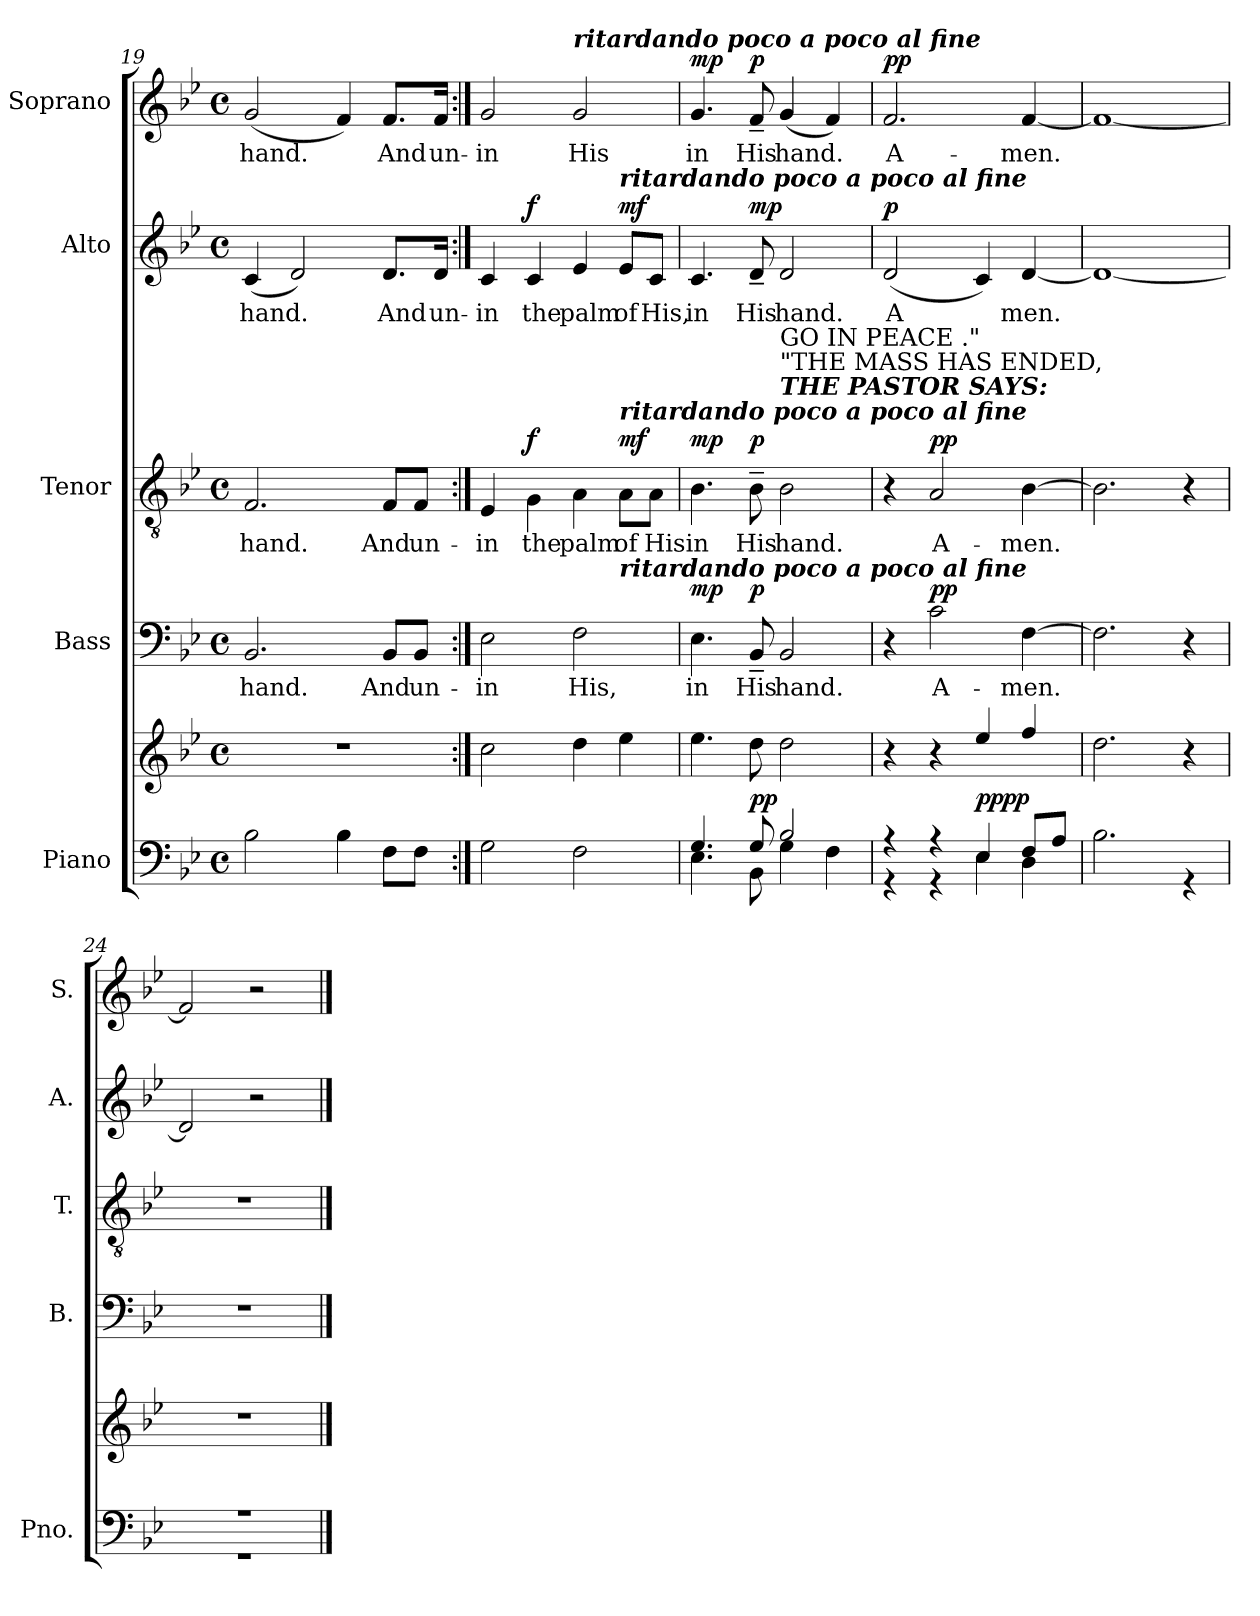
**kern	**kern	**dynam	**kern	**text	**dynam	**kern	**text	**dynam	**kern	**text	**dynam	**kern	**text	**dynam
*part5	*part5	*part5	*part4	*part4	*part4	*part3	*part3	*part3	*part2	*part2	*part2	*part1	*part1	*part1
*staff6	*staff5	*staff5/6	*staff4	*staff4	*staff4	*staff3	*staff3	*staff3	*staff2	*staff2	*staff2	*staff1	*staff1	*staff1
*I"Piano	*	*	*I"Bass	*	*	*I"Tenor	*	*	*I"Alto	*	*	*I"Soprano	*	*
*I'Pno.	*	*	*I'B.	*	*	*I'T.	*	*	*I'A.	*	*	*I'S.	*	*
*clefF4	*clefG2	*	*clefF4	*	*	*clefGv2	*	*	*clefG2	*	*	*clefG2	*	*
*k[b-e-]	*k[b-e-]	*	*k[b-e-]	*	*	*k[b-e-]	*	*	*k[b-e-]	*	*	*k[b-e-]	*	*
*M4/4	*M4/4	*	*M4/4	*	*	*M4/4	*	*	*M4/4	*	*	*M4/4	*	*
*met(c)	*met(c)	*	*met(c)	*	*	*met(c)	*	*	*met(c)	*	*	*met(c)	*	*
=19	=19	=19	=19	=19	=19	=19	=19	=19	=19	=19	=19	=19	=19	=19
!	!	!	!	!LO:LY:b	!	!	!LO:LY:b	!	!	!LO:LY:b	!	!	!LO:LY:b	!
2B-\	1r	.	2.BB-/	hand.	.	2.F/	hand.	.	(<4c/	hand.	.	(<2g/	hand.	.
.	.	.	.	.	.	.	.	.	2d/)	.	.	.	.	.
4B-\	.	.	.	.	.	.	.	.	.	.	.	4f/)	.	.
!	!	!	!	!LO:LY:b	!	!	!LO:LY:b	!	!	!LO:LY:b	!	!	!LO:LY:b	!
8F\L	.	.	8BB-/L	And	.	8F/L	And	.	8.d/L	And	.	8.f/L	And	.
!	!	!	!	!LO:LY:b	!	!	!LO:LY:b	!	!	!	!	!	!	!
8F\J	.	.	8BB-/J	un-	.	8F/J	un-	.	.	.	.	.	.	.
!	!	!	!	!	!	!	!	!	!	!LO:LY:b	!	!	!LO:LY:b	!
.	.	.	.	.	.	.	.	.	16d/Jk	un-	.	16f/Jk	un-	.
=20:|!	=20:|!	=20:|!	=20:|!	=20:|!	=20:|!	=20:|!	=20:|!	=20:|!	=20:|!	=20:|!	=20:|!	=20:|!	=20:|!	=20:|!
!	!	!	!	!LO:LY:b	!	!	!LO:LY:b	!	!	!LO:LY:b	!	!	!LO:LY:b	!
*	*	*	*^	*	*	*	*	*	*	*	*	*^	*	*
2G\	2cc\	.	2E-\	2.ryy	in	.	4E-/	in	.	4c/	in	.	2g/	2.ryy	in	.
!	!	!	!	!	!	!	!	!LO:LY:b	!LO:DY:a	!	!LO:LY:b	!LO:DY:a	!	!	!	!
.	.	.	.	.	.	.	4G\	the	f	4c/	the	f	.	.	.	.
!	!	!	!	!	!	!	!	!	!	!	!	!	!LO:TX:a:Bi:t=ritardando poco a poco al fine	!	!	!
!	!	!	!	!	!LO:LY:b	!	!	!LO:LY:b	!	!	!LO:LY:b	!	!	!	!LO:LY:b	!
2F\	4dd\	.	2F\	.	His,	.	4A\	palm	.	4e-/	palm	.	2g/	.	His	.
*	*	*	*	*	*	*	*	*	*	*	*	*	*MM45	*	*	*
!	!	!	!	!	!	!	!	!	!	!LO:TX:a:Bi:t=ritardando poco a poco al fine	!	!	!	!	!	!
!	!	!	!	!	!	!	!LO:TX:a:Bi:t=ritardando poco a poco al fine	!	!	!	!	!	!	!	!	!
!	!	!	!	!LO:TX:a:Bi:t=ritardando poco a poco al fine	!	!	!	!	!	!	!	!	!	!	!	!
!	!	!	!	!	!	!	!	!LO:LY:b	!LO:DY:a	!	!LO:LY:b	!LO:DY:a	!	!	!	!
.	4ee-\	.	.	4ryy	.	.	8A\L	of	mf	8e-/L	of	mf	.	4ryy	.	.
!	!	!	!	!	!	!	!	!LO:LY:b	!	!	!LO:LY:b	!	!	!	!	!
.	.	.	.	.	.	.	8A\J	His	.	8c/J	His,	.	.	.	.	.
=21	=21	=21	=21	=21	=21	=21	=21	=21	=21	=21	=21	=21	=21	=21	=21	=21
*^	*	*	*	*	*	*	*	*	*	*	*	*	*	*	*	*
!	!	!	!LO:DY:a=2	!	!	!LO:LY:b	!	!	!LO:LY:b	!	!	!LO:LY:b	!	!	!	!LO:LY:b	!
!	!	!	!LO:DY:n=1:a	!	!	!	!LO:DY:a	!	!	!LO:DY:a	!	!	!	!	!	!	!LO:DY:a
*	*	*	*	*v	*v	*	*	*	*	*	*	*	*	*v	*v	*	*
4.G/	4.E-\	4.ee-\	mp mp	4.E-\	in	mp	4.B-\	in	mp	4.c/	in	.	4.g/	in	mp
*	*	*	*	*	*	*	*	*	*	*	*	*	*MM35	*	*
!	!	!	!LO:DY:n=2:a=2	!	!LO:LY:b	!	!	!LO:LY:b	!	!	!LO:LY:b	!	!	!LO:LY:b	!
!	!	!	!LO:DY:n=3:a	!	!	!LO:DY:a	!	!	!LO:DY:a	!	!	!LO:DY:a	!	!	!LO:DY:a
8G/	8BB-\	8dd\	p p	8BB-~/	His	p	8B-~\	His	p	8d~/	His	mp	8f~/	His	p
!	!	!	!	!	!	!	!LO:TX:a:Bi:t=THE PASTOR SAYS&colon;	!	!	!	!	!	!	!	!
!	!	!	!	!	!	!	!LO:TX:a:t="THE MASS HAS ENDED,	!	!	!	!	!	!	!	!
!	!	!	!	!	!	!	!LO:TX:a:t=GO IN PEACE ."	!	!	!	!	!	!	!	!
!	!	!	!	!	!LO:LY:b	!	!	!LO:LY:b	!	!	!LO:LY:b	!	!	!LO:LY:b	!
2B-/	4G\	2dd\	.	2BB-/	hand.	.	2B-\	-hand.	.	2d/	hand.	.	(<4g/	hand.	.
.	4F\	.	.	.	.	.	.	.	.	.	.	.	4f/)	.	.
=22	=22	=22	=22	=22	=22	=22	=22	=22	=22	=22	=22	=22	=22	=22	=22
*	*	*^	*	*	*	*	*	*	*	*	*	*	*	*	*
!	!	!	!	!	!	!	!	!	!	!	!	!LO:LY:b	!LO:DY:a	!	!LO:LY:b	!LO:DY:a
4r	4r	2ryy	4r	.	4r	.	.	4r	.	.	(<2d/	A	p	2.f/	A-	pp
!	!	!	!	!	!	!LO:LY:b	!LO:DY:a	!	!LO:LY:b	!LO:DY:a	!	!	!	!	!	!
4r	4r	.	4r	.	2c\	A-	pp	2A/	A-	pp	.	.	.	.	.	.
!	!	!	!	!LO:DY:a=2	!	!	!	!	!	!	!	!	!	!	!	!
!	!	!	!	!LO:DY:n=1:a	!	!	!	!	!	!	!	!	!	!	!	!
4E-/	4E-\	4ee-/	2ryy	pp pp	.	.	.	.	.	.	4c/)	.	.	.	.	.
!	!	!	!	!	!	!LO:LY:b	!	!	!LO:LY:b	!	!	!LO:LY:b	!	!	!LO:LY:b	!
8F/L	4D\	4ff/	.	.	[4F\	-men.	.	[4B-\	-men.	.	[4d/	men.	.	[4f/	-men.	.
8A/J	.	.	.	.	.	.	.	.	.	.	.	.	.	.	.	.
*	*	*v	*v	*	*	*	*	*	*	*	*	*	*	*	*	*
=23	=23	=23	=23	=23	=23	=23	=23	=23	=23	=23	=23	=23	=23	=23	=23
1ryy	2.B-\	2.dd\	.	2.F\]	.	.	2.B-\]	.	.	1d_	.	.	1f_	.	.
.	4r	4r	.	4r	.	.	4r	.	.	.	.	.	.	.	.
=24	=24	=24	=24	=24	=24	=24	=24	=24	=24	=24	=24	=24	=24	=24	=24
1r	1r	1r	.	1r	.	.	1r	.	.	2d/]	.	.	2f/]	.	.
.	.	.	.	.	.	.	.	.	.	2r	.	.	2r	.	.
*v	*v	*	*	*	*	*	*	*	*	*	*	*	*	*	*
==	==	==	==	==	==	==	==	==	==	==	==	==	==	==
*-	*-	*-	*-	*-	*-	*-	*-	*-	*-	*-	*-	*-	*-	*-
